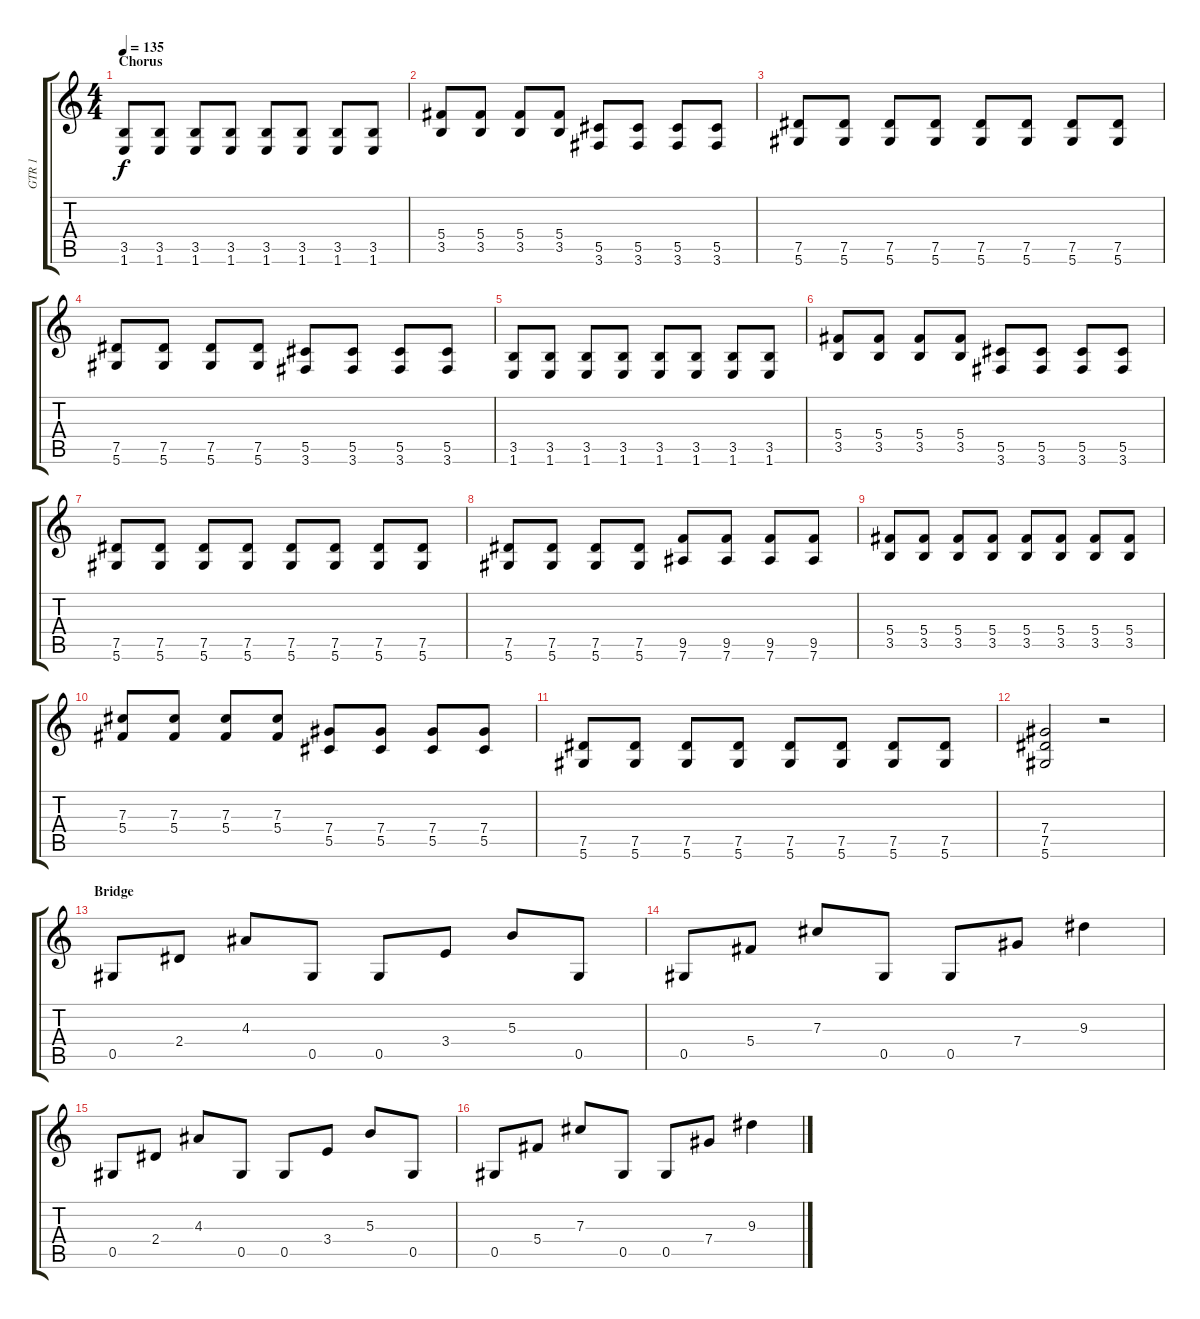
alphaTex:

\track ("GTR 1" "GTR 1") {instrument overdrivenguitar}
\staff {score tabs}
\tuning (Eb4 Bb3 Gb3 Db3 Ab2 Eb2) {hide}
\ts (4 4)
\section ("" "Chorus")
\tempo 135
\clef g2
\ks c
(3.5 1.6).8{dy f} (3.5 1.6).8 (3.5 1.6).8 (3.5 1.6).8 (3.5 1.6).8 (3.5 1.6).8 (3.5 1.6).8 (3.5 1.6).8 |
(5.4 3.5).8 (5.4 3.5).8 (5.4 3.5).8 (5.4 3.5).8 (5.5 3.6).8 (5.5 3.6).8 (5.5 3.6).8 (5.5 3.6).8 |
(7.5 5.6).8 (7.5 5.6).8 (7.5 5.6).8 (7.5 5.6).8 (7.5 5.6).8 (7.5 5.6).8 (7.5 5.6).8 (7.5 5.6).8 |
(7.5 5.6).8 (7.5 5.6).8 (7.5 5.6).8 (7.5 5.6).8 (5.5 3.6).8 (5.5 3.6).8 (5.5 3.6).8 (5.5 3.6).8 |
(3.5 1.6).8 (3.5 1.6).8 (3.5 1.6).8 (3.5 1.6).8 (3.5 1.6).8 (3.5 1.6).8 (3.5 1.6).8 (3.5 1.6).8 |
(5.4 3.5).8 (5.4 3.5).8 (5.4 3.5).8 (5.4 3.5).8 (5.5 3.6).8 (5.5 3.6).8 (5.5 3.6).8 (5.5 3.6).8 |
(7.5 5.6).8 (7.5 5.6).8 (7.5 5.6).8 (7.5 5.6).8 (7.5 5.6).8 (7.5 5.6).8 (7.5 5.6).8 (7.5 5.6).8 |
(7.5 5.6).8 (7.5 5.6).8 (7.5 5.6).8 (7.5 5.6).8 (9.5 7.6).8 (9.5 7.6).8 (9.5 7.6).8 (9.5 7.6).8 |
(5.4 3.5).8 (5.4 3.5).8 (5.4 3.5).8 (5.4 3.5).8 (5.4 3.5).8 (5.4 3.5).8 (5.4 3.5).8 (5.4 3.5).8 |
(7.3 5.4).8 (7.3 5.4).8 (7.3 5.4).8 (7.3 5.4).8 (7.4 5.5).8 (7.4 5.5).8 (7.4 5.5).8 (7.4 5.5).8 |
(7.5 5.6).8 (7.5 5.6).8 (7.5 5.6).8 (7.5 5.6).8 (7.5 5.6).8 (7.5 5.6).8 (7.5 5.6).8 (7.5 5.6).8 |
(7.4 7.5 5.6).2 r.2 |
\section ("" "Bridge")
0.5.8{volume 13 instrument electricguitarclean} 2.4.8 4.3.8 0.5.8 0.5.8 3.4.8 5.3.8 0.5.8 |
0.5.8 5.4.8 7.3.8 0.5.8 0.5.8 7.4.8 9.3.4 |
0.5.8 2.4.8 4.3.8 0.5.8 0.5.8 3.4.8 5.3.8 0.5.8 |
0.5.8 5.4.8 7.3.8 0.5.8 0.5.8 7.4.8 9.3.4
